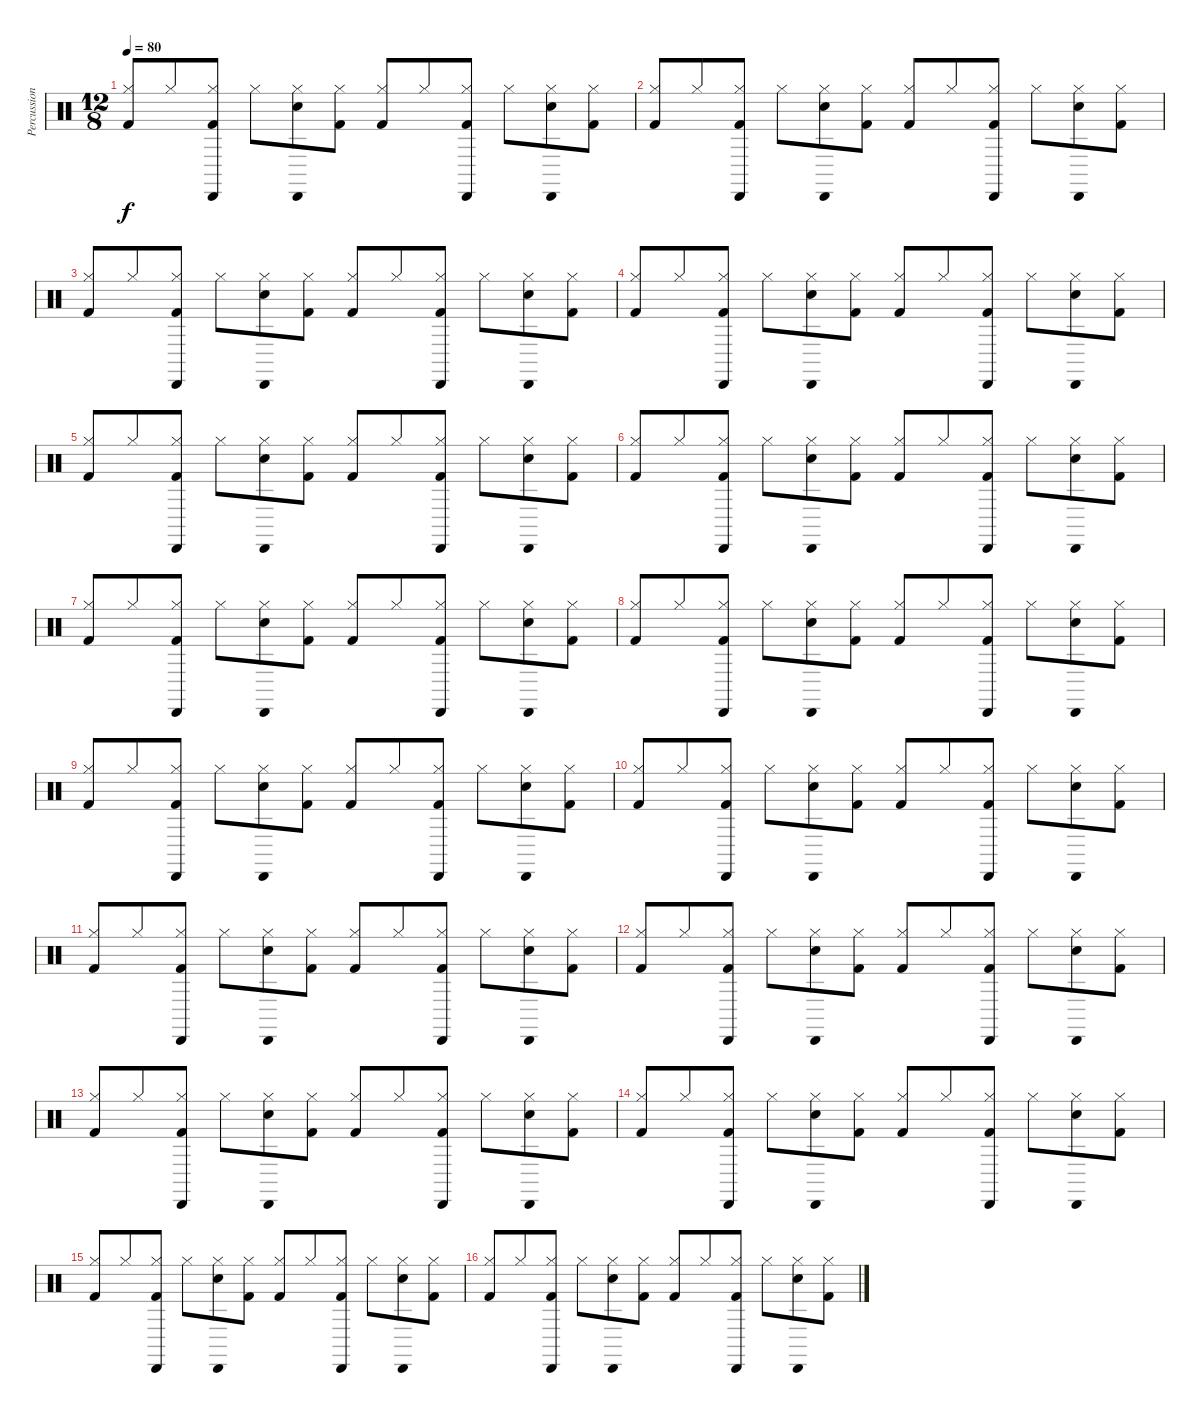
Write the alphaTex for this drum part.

\track ("Percussion" "Percussion") {instrument percussion}
\staff {score}
\articulation defaults
\ts (12 8)
\tempo 80
\clef neutral
\ks c
("Hi-Hat (closed)" "Kick (hit) 2").8{dy f} "Hi-Hat (closed)".8 ("Hi-Hat (closed)" "Kick (hit) 2" "Cabasa (hit)").8 "Hi-Hat (closed)".8 ("Hi-Hat (closed)" "Snare (hit) 2" "Cabasa (hit)").8 ("Hi-Hat (closed)" "Kick (hit) 2").8 ("Hi-Hat (closed)" "Kick (hit) 2").8 "Hi-Hat (closed)".8 ("Hi-Hat (closed)" "Kick (hit) 2" "Cabasa (hit)").8 "Hi-Hat (closed)".8 ("Hi-Hat (closed)" "Snare (hit) 2" "Cabasa (hit)").8 ("Hi-Hat (closed)" "Kick (hit) 2").8 |
("Hi-Hat (closed)" "Kick (hit) 2").8 "Hi-Hat (closed)".8 ("Hi-Hat (closed)" "Kick (hit) 2" "Cabasa (hit)").8 "Hi-Hat (closed)".8 ("Hi-Hat (closed)" "Snare (hit) 2" "Cabasa (hit)").8 ("Hi-Hat (closed)" "Kick (hit) 2").8 ("Hi-Hat (closed)" "Kick (hit) 2").8 "Hi-Hat (closed)".8 ("Hi-Hat (closed)" "Kick (hit) 2" "Cabasa (hit)").8 "Hi-Hat (closed)".8 ("Hi-Hat (closed)" "Snare (hit) 2" "Cabasa (hit)").8 ("Hi-Hat (closed)" "Kick (hit) 2").8 |
("Hi-Hat (closed)" "Kick (hit) 2").8 "Hi-Hat (closed)".8 ("Hi-Hat (closed)" "Kick (hit) 2" "Cabasa (hit)").8 "Hi-Hat (closed)".8 ("Hi-Hat (closed)" "Snare (hit) 2" "Cabasa (hit)").8 ("Hi-Hat (closed)" "Kick (hit) 2").8 ("Hi-Hat (closed)" "Kick (hit) 2").8 "Hi-Hat (closed)".8 ("Hi-Hat (closed)" "Kick (hit) 2" "Cabasa (hit)").8 "Hi-Hat (closed)".8 ("Hi-Hat (closed)" "Snare (hit) 2" "Cabasa (hit)").8 ("Hi-Hat (closed)" "Kick (hit) 2").8 |
("Hi-Hat (closed)" "Kick (hit) 2").8 "Hi-Hat (closed)".8 ("Hi-Hat (closed)" "Kick (hit) 2" "Cabasa (hit)").8 "Hi-Hat (closed)".8 ("Hi-Hat (closed)" "Snare (hit) 2" "Cabasa (hit)").8 ("Hi-Hat (closed)" "Kick (hit) 2").8 ("Hi-Hat (closed)" "Kick (hit) 2").8 "Hi-Hat (closed)".8 ("Hi-Hat (closed)" "Kick (hit) 2" "Cabasa (hit)").8 "Hi-Hat (closed)".8 ("Hi-Hat (closed)" "Snare (hit) 2" "Cabasa (hit)").8 ("Hi-Hat (closed)" "Kick (hit) 2").8 |
("Hi-Hat (closed)" "Kick (hit) 2").8 "Hi-Hat (closed)".8 ("Hi-Hat (closed)" "Kick (hit) 2" "Cabasa (hit)").8 "Hi-Hat (closed)".8 ("Hi-Hat (closed)" "Snare (hit) 2" "Cabasa (hit)").8 ("Hi-Hat (closed)" "Kick (hit) 2").8 ("Hi-Hat (closed)" "Kick (hit) 2").8 "Hi-Hat (closed)".8 ("Hi-Hat (closed)" "Kick (hit) 2" "Cabasa (hit)").8 "Hi-Hat (closed)".8 ("Hi-Hat (closed)" "Snare (hit) 2" "Cabasa (hit)").8 ("Hi-Hat (closed)" "Kick (hit) 2").8 |
("Hi-Hat (closed)" "Kick (hit) 2").8 "Hi-Hat (closed)".8 ("Hi-Hat (closed)" "Kick (hit) 2" "Cabasa (hit)").8 "Hi-Hat (closed)".8 ("Hi-Hat (closed)" "Snare (hit) 2" "Cabasa (hit)").8 ("Hi-Hat (closed)" "Kick (hit) 2").8 ("Hi-Hat (closed)" "Kick (hit) 2").8 "Hi-Hat (closed)".8 ("Hi-Hat (closed)" "Kick (hit) 2" "Cabasa (hit)").8 "Hi-Hat (closed)".8 ("Hi-Hat (closed)" "Snare (hit) 2" "Cabasa (hit)").8 ("Hi-Hat (closed)" "Kick (hit) 2").8 |
("Hi-Hat (closed)" "Kick (hit) 2").8 "Hi-Hat (closed)".8 ("Hi-Hat (closed)" "Kick (hit) 2" "Cabasa (hit)").8 "Hi-Hat (closed)".8 ("Hi-Hat (closed)" "Snare (hit) 2" "Cabasa (hit)").8 ("Hi-Hat (closed)" "Kick (hit) 2").8 ("Hi-Hat (closed)" "Kick (hit) 2").8 "Hi-Hat (closed)".8 ("Hi-Hat (closed)" "Kick (hit) 2" "Cabasa (hit)").8 "Hi-Hat (closed)".8 ("Hi-Hat (closed)" "Snare (hit) 2" "Cabasa (hit)").8 ("Hi-Hat (closed)" "Kick (hit) 2").8 |
("Hi-Hat (closed)" "Kick (hit) 2").8 "Hi-Hat (closed)".8 ("Hi-Hat (closed)" "Kick (hit) 2" "Cabasa (hit)").8 "Hi-Hat (closed)".8 ("Hi-Hat (closed)" "Snare (hit) 2" "Cabasa (hit)").8 ("Hi-Hat (closed)" "Kick (hit) 2").8 ("Hi-Hat (closed)" "Kick (hit) 2").8 "Hi-Hat (closed)".8 ("Hi-Hat (closed)" "Kick (hit) 2" "Cabasa (hit)").8 "Hi-Hat (closed)".8 ("Hi-Hat (closed)" "Snare (hit) 2" "Cabasa (hit)").8 ("Hi-Hat (closed)" "Kick (hit) 2").8 |
("Hi-Hat (closed)" "Kick (hit) 2").8 "Hi-Hat (closed)".8 ("Hi-Hat (closed)" "Kick (hit) 2" "Cabasa (hit)").8 "Hi-Hat (closed)".8 ("Hi-Hat (closed)" "Snare (hit) 2" "Cabasa (hit)").8 ("Hi-Hat (closed)" "Kick (hit) 2").8 ("Hi-Hat (closed)" "Kick (hit) 2").8 "Hi-Hat (closed)".8 ("Hi-Hat (closed)" "Kick (hit) 2" "Cabasa (hit)").8 "Hi-Hat (closed)".8 ("Hi-Hat (closed)" "Snare (hit) 2" "Cabasa (hit)").8 ("Hi-Hat (closed)" "Kick (hit) 2").8 |
("Hi-Hat (closed)" "Kick (hit) 2").8 "Hi-Hat (closed)".8 ("Hi-Hat (closed)" "Kick (hit) 2" "Cabasa (hit)").8 "Hi-Hat (closed)".8 ("Hi-Hat (closed)" "Snare (hit) 2" "Cabasa (hit)").8 ("Hi-Hat (closed)" "Kick (hit) 2").8 ("Hi-Hat (closed)" "Kick (hit) 2").8 "Hi-Hat (closed)".8 ("Hi-Hat (closed)" "Kick (hit) 2" "Cabasa (hit)").8 "Hi-Hat (closed)".8 ("Hi-Hat (closed)" "Snare (hit) 2" "Cabasa (hit)").8 ("Hi-Hat (closed)" "Kick (hit) 2").8 |
("Hi-Hat (closed)" "Kick (hit) 2").8 "Hi-Hat (closed)".8 ("Hi-Hat (closed)" "Kick (hit) 2" "Cabasa (hit)").8 "Hi-Hat (closed)".8 ("Hi-Hat (closed)" "Snare (hit) 2" "Cabasa (hit)").8 ("Hi-Hat (closed)" "Kick (hit) 2").8 ("Hi-Hat (closed)" "Kick (hit) 2").8 "Hi-Hat (closed)".8 ("Hi-Hat (closed)" "Kick (hit) 2" "Cabasa (hit)").8 "Hi-Hat (closed)".8 ("Hi-Hat (closed)" "Snare (hit) 2" "Cabasa (hit)").8 ("Hi-Hat (closed)" "Kick (hit) 2").8 |
("Hi-Hat (closed)" "Kick (hit) 2").8 "Hi-Hat (closed)".8 ("Hi-Hat (closed)" "Kick (hit) 2" "Cabasa (hit)").8 "Hi-Hat (closed)".8 ("Hi-Hat (closed)" "Snare (hit) 2" "Cabasa (hit)").8 ("Hi-Hat (closed)" "Kick (hit) 2").8 ("Hi-Hat (closed)" "Kick (hit) 2").8 "Hi-Hat (closed)".8 ("Hi-Hat (closed)" "Kick (hit) 2" "Cabasa (hit)").8 "Hi-Hat (closed)".8 ("Hi-Hat (closed)" "Snare (hit) 2" "Cabasa (hit)").8 ("Hi-Hat (closed)" "Kick (hit) 2").8 |
("Hi-Hat (closed)" "Kick (hit) 2").8 "Hi-Hat (closed)".8 ("Hi-Hat (closed)" "Kick (hit) 2" "Cabasa (hit)").8 "Hi-Hat (closed)".8 ("Hi-Hat (closed)" "Snare (hit) 2" "Cabasa (hit)").8 ("Hi-Hat (closed)" "Kick (hit) 2").8 ("Hi-Hat (closed)" "Kick (hit) 2").8 "Hi-Hat (closed)".8 ("Hi-Hat (closed)" "Kick (hit) 2" "Cabasa (hit)").8 "Hi-Hat (closed)".8 ("Hi-Hat (closed)" "Snare (hit) 2" "Cabasa (hit)").8 ("Hi-Hat (closed)" "Kick (hit) 2").8 |
("Hi-Hat (closed)" "Kick (hit) 2").8 "Hi-Hat (closed)".8 ("Hi-Hat (closed)" "Kick (hit) 2" "Cabasa (hit)").8 "Hi-Hat (closed)".8 ("Hi-Hat (closed)" "Snare (hit) 2" "Cabasa (hit)").8 ("Hi-Hat (closed)" "Kick (hit) 2").8 ("Hi-Hat (closed)" "Kick (hit) 2").8 "Hi-Hat (closed)".8 ("Hi-Hat (closed)" "Kick (hit) 2" "Cabasa (hit)").8 "Hi-Hat (closed)".8 ("Hi-Hat (closed)" "Snare (hit) 2" "Cabasa (hit)").8 ("Hi-Hat (closed)" "Kick (hit) 2").8 |
("Hi-Hat (closed)" "Kick (hit) 2").8 "Hi-Hat (closed)".8 ("Hi-Hat (closed)" "Kick (hit) 2" "Cabasa (hit)").8 "Hi-Hat (closed)".8 ("Hi-Hat (closed)" "Snare (hit) 2" "Cabasa (hit)").8 ("Hi-Hat (closed)" "Kick (hit) 2").8 ("Hi-Hat (closed)" "Kick (hit) 2").8 "Hi-Hat (closed)".8 ("Hi-Hat (closed)" "Kick (hit) 2" "Cabasa (hit)").8 "Hi-Hat (closed)".8 ("Hi-Hat (closed)" "Snare (hit) 2" "Cabasa (hit)").8 ("Hi-Hat (closed)" "Kick (hit) 2").8 |
("Hi-Hat (closed)" "Kick (hit) 2").8 "Hi-Hat (closed)".8 ("Hi-Hat (closed)" "Kick (hit) 2" "Cabasa (hit)").8 "Hi-Hat (closed)".8 ("Hi-Hat (closed)" "Snare (hit) 2" "Cabasa (hit)").8 ("Hi-Hat (closed)" "Kick (hit) 2").8 ("Hi-Hat (closed)" "Kick (hit) 2").8 "Hi-Hat (closed)".8 ("Hi-Hat (closed)" "Kick (hit) 2" "Cabasa (hit)").8 "Hi-Hat (closed)".8 ("Hi-Hat (closed)" "Snare (hit) 2" "Cabasa (hit)").8 ("Hi-Hat (closed)" "Kick (hit) 2").8
